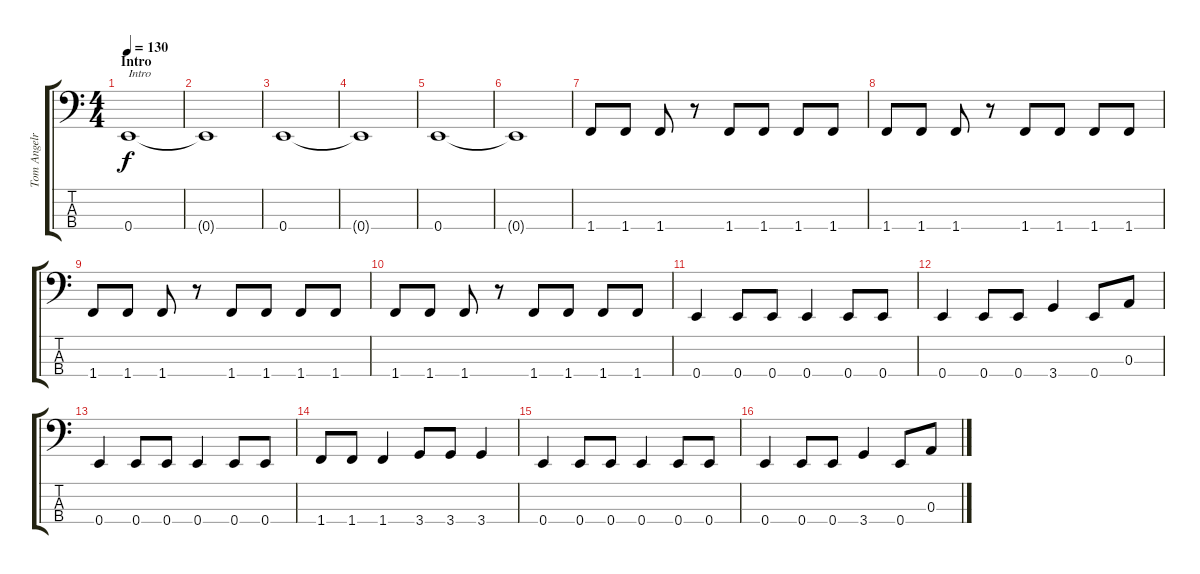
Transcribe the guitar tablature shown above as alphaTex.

\track ("Tom Angelripper" "Tom Angelr") {instrument electricbasspick}
\staff {score tabs}
\tuning (G2 D2 A1 E1) {hide}
\ts (4 4)
\section ("" "Intro")
\tempo 130
\clef f4
\ks c
0.4.1{txt "Intro" dy f instrument electricbasspick} |
0.4{t}.1 |
0.4.1 |
0.4{t}.1 |
0.4.1 |
0.4{t}.1 |
1.4.8 1.4.8 1.4.8 r.8 1.4.8 1.4.8 1.4.8 1.4.8 |
1.4.8 1.4.8 1.4.8 r.8 1.4.8 1.4.8 1.4.8 1.4.8 |
1.4.8 1.4.8 1.4.8 r.8 1.4.8 1.4.8 1.4.8 1.4.8 |
1.4.8 1.4.8 1.4.8 r.8 1.4.8 1.4.8 1.4.8 1.4.8 |
0.4.4 0.4.8 0.4.8 0.4.4 0.4.8 0.4.8 |
0.4.4 0.4.8 0.4.8 3.4.4 0.4.8 0.3.8 |
0.4.4 0.4.8 0.4.8 0.4.4 0.4.8 0.4.8 |
1.4.8 1.4.8 1.4.4 3.4.8 3.4.8 3.4.4 |
0.4.4 0.4.8 0.4.8 0.4.4 0.4.8 0.4.8 |
0.4.4 0.4.8 0.4.8 3.4.4 0.4.8 0.3.8
